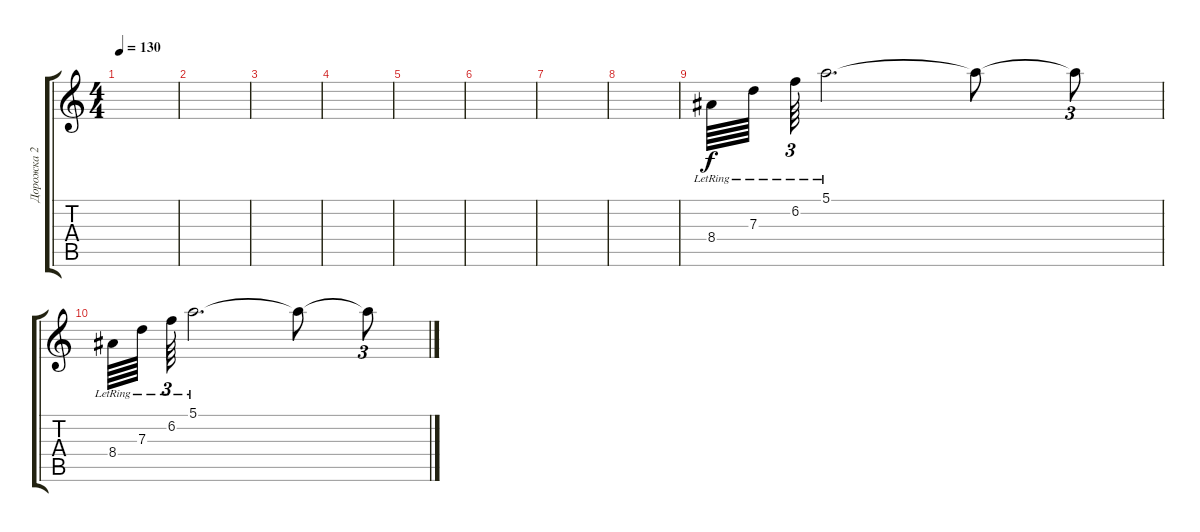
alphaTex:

\track ("Дорожка 2" "Дорожка 2") {instrument overdrivenguitar}
\staff {score tabs}
\tuning (E4 B3 G3 D3 A2 E2) {hide}
\ts (4 4)
\tempo 130
\clef g2
\ks c
|
|
|
|
|
|
|
|
8.4{lr}.64{instrument acousticguitarnylon} 7.3{lr}.64{beam splitsecondary} 6.2{lr}.64{tu (3 2)} 5.1{lr}.2{d} 5.1{t}.8 5.1{t}.8{tu (3 2)} |
8.4{lr}.64{instrument acousticguitarnylon} 7.3{lr}.64{beam splitsecondary} 6.2{lr}.64{tu (3 2)} 5.1{lr}.2{d} 5.1{t}.8 5.1{t}.8{tu (3 2)}
